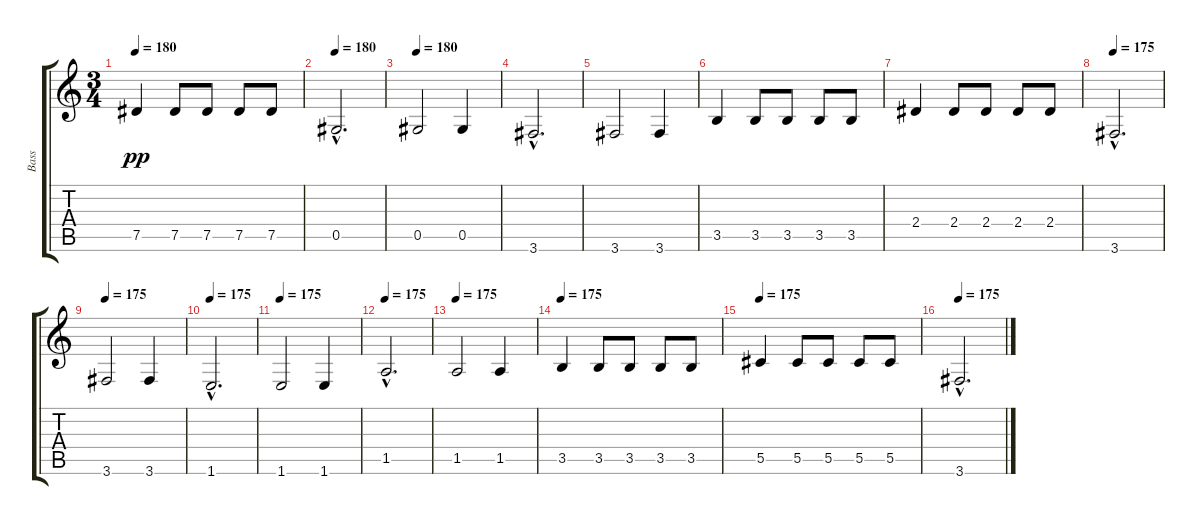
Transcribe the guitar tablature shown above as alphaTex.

\track ("Bass" "Bass") {instrument slapbass1}
\staff {score tabs}
\tuning (Eb4 Bb3 Gb3 Db3 Ab2 Eb2) {hide}
\ts (3 4)
\tempo 180
\clef g2
\ks c
7.5.4{dy pp} 7.5.8 7.5.8 7.5.8 7.5.8 |
\tempo 180
0.5{hac}.2{d instrument slapbass1} |
\tempo 180
0.5.2 0.5.4 |
3.6{hac}.2{d} |
3.6.2 3.6.4 |
3.5.4{instrument slapbass1} 3.5.8 3.5.8 3.5.8 3.5.8 |
2.4.4 2.4.8 2.4.8 2.4.8 2.4.8 |
\tempo 175
3.6{hac}.2{d instrument slapbass1} |
\tempo 175
3.6.2 3.6.4 |
\tempo 175
1.6{hac}.2{d} |
\tempo 175
1.6.2 1.6.4 |
\tempo 175
1.5{hac}.2{d instrument slapbass1} |
\tempo 175
1.5.2 1.5.4 |
\tempo 175
3.5.4 3.5.8 3.5.8 3.5.8 3.5.8 |
\tempo 175
5.5.4 5.5.8 5.5.8 5.5.8 5.5.8 |
\tempo 175
3.6{hac}.2{d instrument slapbass1}
